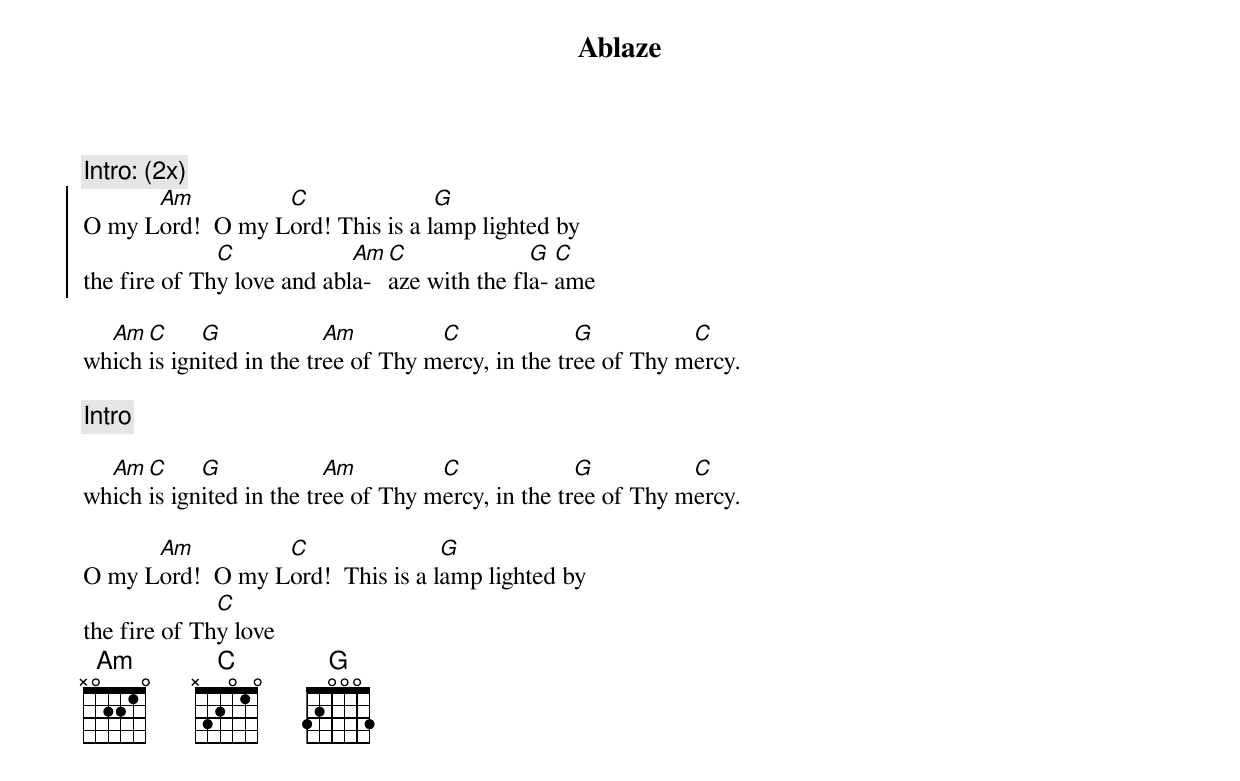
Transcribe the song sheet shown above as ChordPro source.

{title: Ablaze}
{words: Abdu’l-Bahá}
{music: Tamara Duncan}

{c: Intro: (2x)}
{soc}
O my L[Am]ord!  O my L[C]ord! This is a l[G]amp lighted by
the fire of Th[C]y love and abl[Am]a- [C]aze with the fl[G]a- [C]ame
{eoc}

wh[Am]ich [C]is ign[G]ited in the tr[Am]ee of Thy m[C]ercy, in the tr[G]ee of Thy m[C]ercy.

{c: Intro}

wh[Am]ich [C]is ign[G]ited in the tr[Am]ee of Thy m[C]ercy, in the tr[G]ee of Thy m[C]ercy.

O my L[Am]ord!  O my L[C]ord!  This is a l[G]amp lighted by
the fire of Th[C]y love
